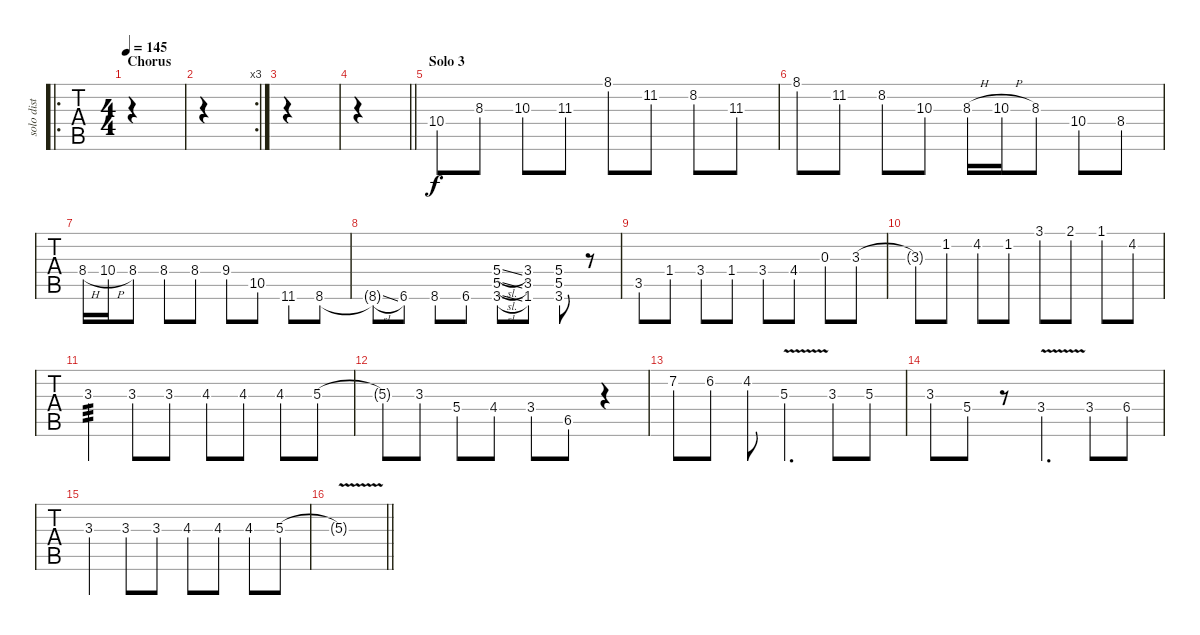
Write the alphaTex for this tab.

\track ("solo dist" "solo dist") {instrument overdrivenguitar}
\staff {tabs}
\tuning (E4 B3 G3 D3 A2 E2) {hide}
\ro
\ts (4 4)
\section ("" "Chorus")
\tempo 145
\clef g2
\ks cminor
|
\rc 3
|
|
\barLineRight lightlight
|
\section ("" "Solo 3")
10.4.8 8.3.8 10.3.8 11.3.8 8.1.8 11.2.8 8.2.8 11.3.8 |
8.1.8 11.2.8 8.2.8 10.3.8 8.3{h}.16 10.3{h}.16 8.3.8 10.4.8 8.4.8 |
8.4{h}.16 10.4{h}.16 8.4.8 8.4.8 8.4.8 9.4.8 10.5.8 11.6.8 8.6.8 |
8.6{sl t}.8 6.6.8 8.6.8 6.6.8 (5.4{sl} 5.5{sl} 3.6{sl}).8 (3.4 3.5 1.6).8 (5.4 5.5 3.6).8 r.8 |
3.5.8 1.4.8 3.4.8 1.4.8 3.4.8 4.4.8 0.3.8 3.3.8 |
3.3{t}.8 1.2.8 4.2.8 1.2.8 3.1.8 2.1.8 1.1.8 4.2.8 |
3.3.4{tp 3} 3.3.8 3.3.8 4.3.8 4.3.8 4.3.8 5.3.8 |
5.3{t}.8 3.3.8 5.4.8 4.4.8 3.4.8 6.5.8 r.4 |
7.2.8 6.2.8 4.2.8 5.3{v}.4{d} 3.3.8 5.3.8 |
3.3.8 5.4.8 r.8 3.4{v}.4{d} 3.4.8 6.4.8 |
3.3.4 3.3.8 3.3.8 4.3{st}.8 4.3{st}.8 4.3{st}.8 5.3.8 |
\barLineRight lightlight
5.3{v t}.1
